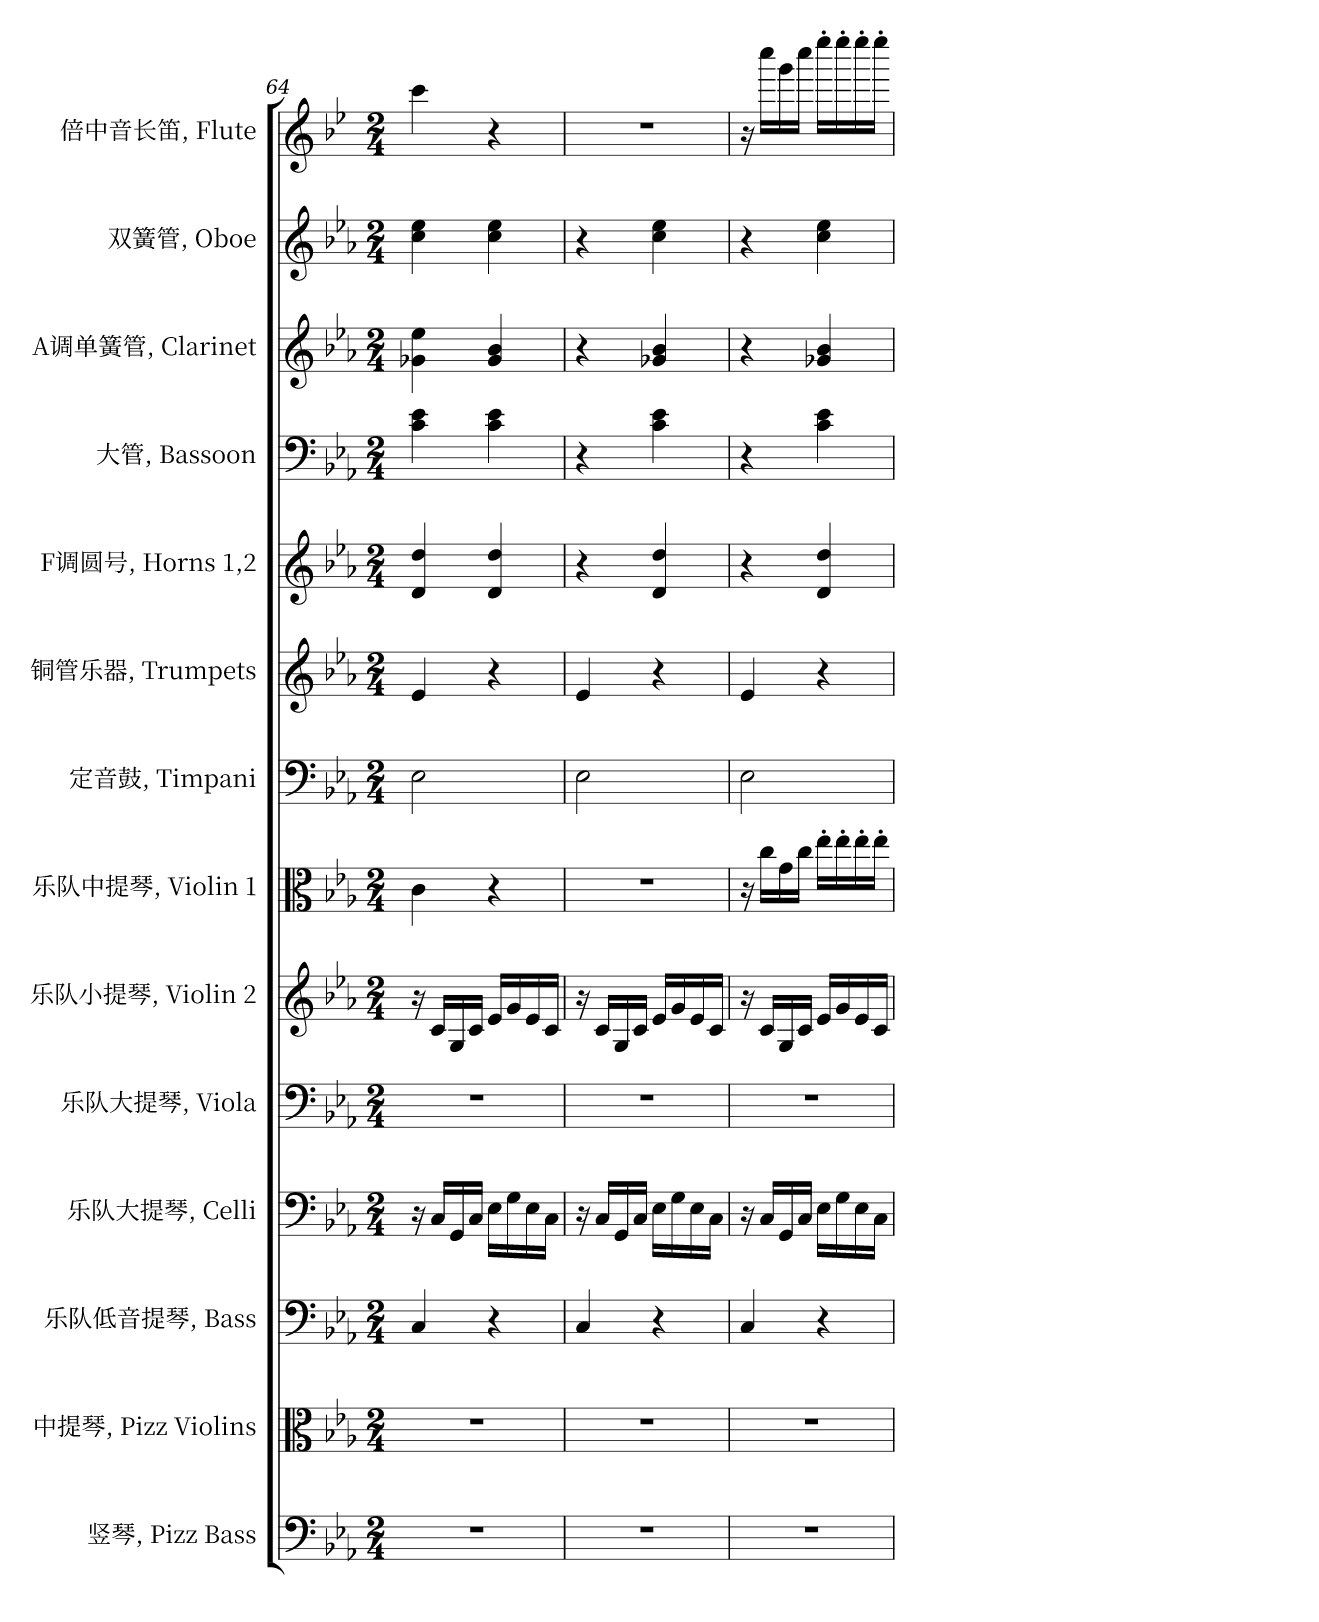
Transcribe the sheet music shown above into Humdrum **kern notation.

**kern	**kern	**kern	**kern	**kern	**kern	**kern	**kern	**kern	**kern	**kern	**kern	**kern	**kern
*part14	*part13	*part12	*part11	*part10	*part9	*part8	*part7	*part6	*part5	*part4	*part3	*part2	*part1
*staff14	*staff13	*staff12	*staff11	*staff10	*staff9	*staff8	*staff7	*staff6	*staff5	*staff4	*staff3	*staff2	*staff1
*I"竖琴, Pizz Bass	*I"中提琴, Pizz Violins	*I"乐队低音提琴, Bass	*I"乐队大提琴, Celli	*I"乐队大提琴, Viola	*I"乐队小提琴, Violin 2	*I"乐队中提琴, Violin 1	*I"定音鼓, Timpani	*I"铜管乐器, Trumpets	*I"F调圆号, Horns 1,2	*I"大管, Bassoon	*I"A调单簧管, Clarinet	*I"双簧管, Oboe	*I"倍中音长笛, Flute
*	*	*	*	*	*	*	*I'Timp.	*	*I'F Hn.	*I'Bsn.	*I'A Cl.	*I'Ob.	*
*clefF4	*clefC3	*clefF4	*clefF4	*clefF4	*clefG2	*clefC3	*clefF4	*clefG2	*clefG2	*clefF4	*clefG2	*clefG2	*clefG2
*	*	*ITrd7c12	*	*	*	*	*	*	*ITrd4c7	*	*ITrd2c3	*	*ITrd10c17
*k[b-e-a-]	*k[b-e-a-]	*k[b-e-a-]	*k[b-e-a-]	*k[b-e-a-]	*k[b-e-a-]	*k[b-e-a-]	*k[b-e-a-]	*k[b-e-a-]	*k[b-e-a-d-]	*k[b-e-a-]	*k[]	*k[b-e-a-]	*k[b-e-]
*M2/4	*M2/4	*M2/4	*M2/4	*M2/4	*M2/4	*M2/4	*M2/4	*M2/4	*M2/4	*M2/4	*M2/4	*M2/4	*M2/4
=64	=64	=64	=64	=64	=64	=64	=64	=64	=64	=64	=64	=64	=64
2r	2r	4CC/	16r	2r	16r	4c\	2E-\	4e-/	4G/ 4g/	4c\ 4e-\	4e-X\ 4cc\	4cc\ 4ee-\	4cc\
.	.	.	16C/LL	.	16c/LL	.	.	.	.	.	.	.	.
.	.	.	16GG/	.	16G/	.	.	.	.	.	.	.	.
.	.	.	16C/JJ	.	16c/JJ	.	.	.	.	.	.	.	.
.	.	4r	16E-\LL	.	16e-/LL	4r	.	4r	4G/ 4g/	4c\ 4e-\	4e-/ 4g/	4cc\ 4ee-\	4r
.	.	.	16G\	.	16g/	.	.	.	.	.	.	.	.
.	.	.	16E-\	.	16e-/	.	.	.	.	.	.	.	.
.	.	.	16C\JJ	.	16c/JJ	.	.	.	.	.	.	.	.
!!LO:PB:g=z
=65	=65	=65	=65	=65	=65	=65	=65	=65	=65	=65	=65	=65	=65
2r	2r	4CC/	16r	2r	16r	2r	2E-\	4e-/	4r	4r	4r	4r	2r
.	.	.	16C/LL	.	16c/LL	.	.	.	.	.	.	.	.
.	.	.	16GG/	.	16G/	.	.	.	.	.	.	.	.
.	.	.	16C/JJ	.	16c/JJ	.	.	.	.	.	.	.	.
.	.	4r	16E-\LL	.	16e-/LL	.	.	4r	4G/ 4g/	4c\ 4e-\	4e-X/ 4g/	4cc\ 4ee-\	.
.	.	.	16G\	.	16g/	.	.	.	.	.	.	.	.
.	.	.	16E-\	.	16e-/	.	.	.	.	.	.	.	.
.	.	.	16C\JJ	.	16c/JJ	.	.	.	.	.	.	.	.
=66	=66	=66	=66	=66	=66	=66	=66	=66	=66	=66	=66	=66	=66
2r	2r	4CC/	16r	2r	16r	16r	2E-\	4e-/	4r	4r	4r	4r	16r
.	.	.	16C/LL	.	16c/LL	16cc\LL	.	.	.	.	.	.	16ccc\LL
.	.	.	16GG/	.	16G/	16g\	.	.	.	.	.	.	16gg\
.	.	.	16C/JJ	.	16c/JJ	16cc\JJ	.	.	.	.	.	.	16ccc\JJ
.	.	4r	16E-\LL	.	16e-/LL	16ee-'\LL	.	4r	4G/ 4g/	4c\ 4e-\	4e-X/ 4g/	4cc\ 4ee-\	16eee-'\LL
.	.	.	16G\	.	16g/	16ee-'\	.	.	.	.	.	.	16eee-'\
.	.	.	16E-\	.	16e-/	16ee-'\	.	.	.	.	.	.	16eee-'\
.	.	.	16C\JJ	.	16c/JJ	16ee-'\JJ	.	.	.	.	.	.	16eee-'\JJ
=	=	=	=	=	=	=	=	=	=	=	=	=	=
*-	*-	*-	*-	*-	*-	*-	*-	*-	*-	*-	*-	*-	*-
